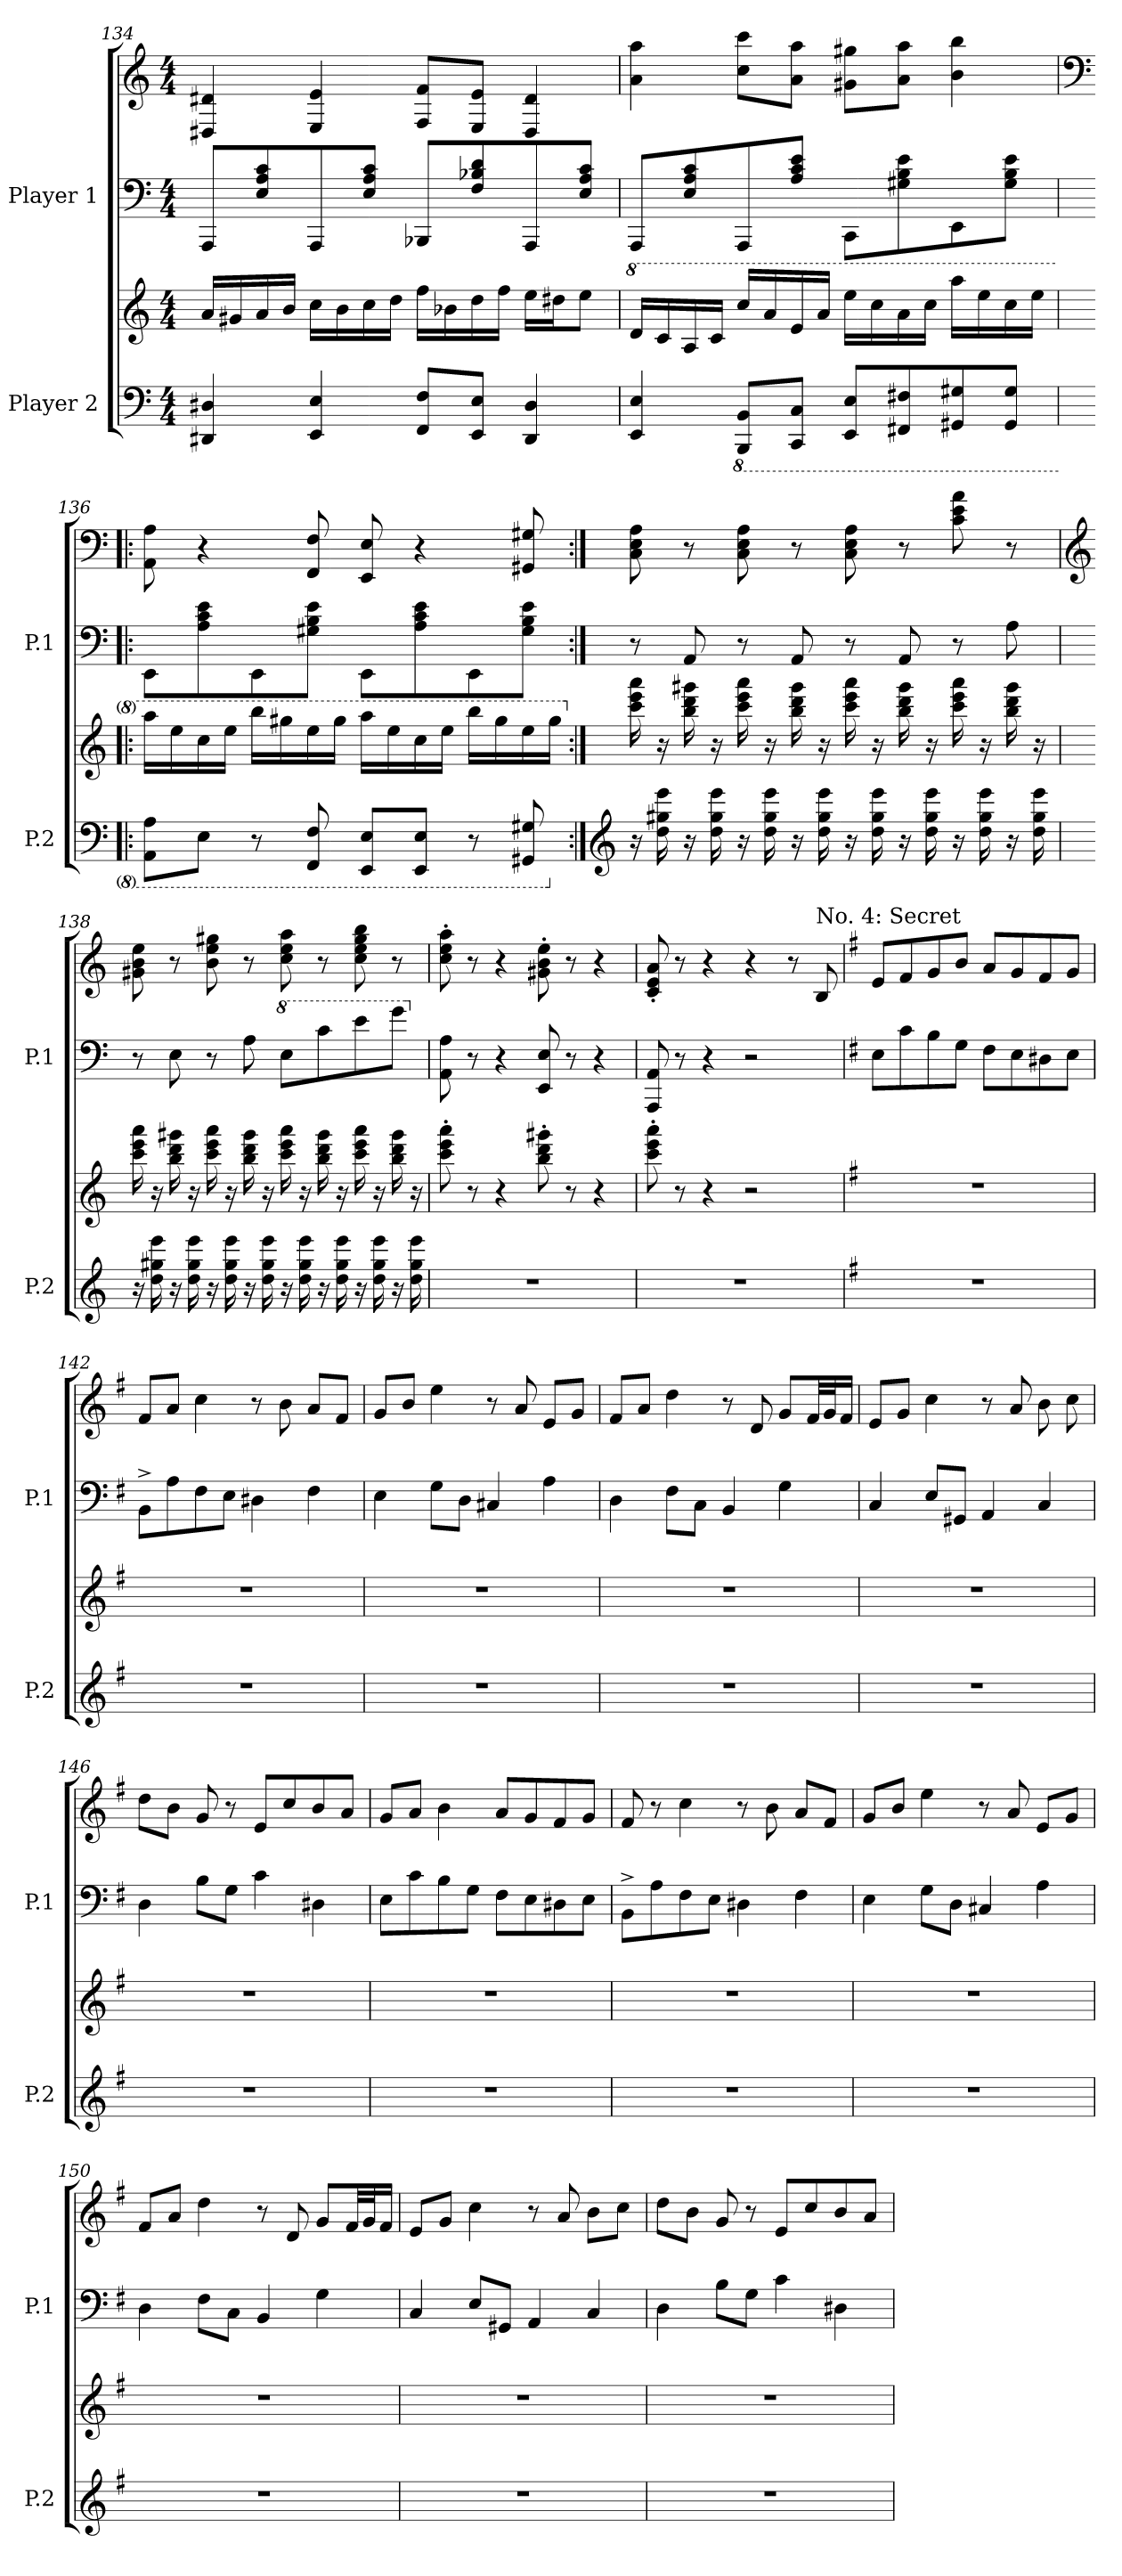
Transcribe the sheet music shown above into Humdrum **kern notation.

**kern	**kern	**kern	**kern
*part2	*part2	*part1	*part1
*staff4	*staff3	*staff2	*staff1
*I"Player 2	*	*I"Player 1	*
*I'P.2	*	*I'P.1	*
!!LO:PB:g=z
*clefF4	*clefG2	*clefF4	*clefG2
*k[]	*k[]	*k[]	*k[]
*M4/4	*M4/4	*M4/4	*M4/4
=134	=134	=134	=134
4DD#X/ 4D#X/	16a/LL	8AAA/L	4D#X/ 4d#X/
.	16g#X/	.	.
.	16a/	8E/ 8A/ 8c/	.
.	16b/JJ	.	.
4EE/ 4E/	16cc\LL	8AAA/	4E/ 4e/
.	16b\	.	.
.	16cc\	8E/ 8A/ 8c/J	.
.	16dd\JJ	.	.
8FF/ 8F/L	16ff\LL	8BBB-X/L	8F/ 8f/L
.	16b-X\	.	.
8EE/ 8E/J	16dd\	8F/ 8B-X/ 8d/	8E/ 8e/J
.	16ff\JJ	.	.
4DD#/ 4D#/	16ee\LL	8AAA/	4D#/ 4d#/
.	16dd#X\J	.	.
.	8ee\J	8E/ 8A/ 8c/J	.
=135	=135	=135	=135
*	*8va	*	*
4EE/ 4E/	16dd/LL	8AAA/L	4a\ 4aa\
.	16cc/	.	.
.	16a/	8E/ 8A/ 8c/	.
.	16cc/JJ	.	.
*8ba	*	*	*
8BBBB/ 8BBB/L	16ccc/LL	8AAA/	8cc\ 8ccc\L
.	16aa/	.	.
8CCC/ 8CC/J	16ee/	8A/ 8c/ 8e/J	8a\ 8aa\J
.	16aa/JJ	.	.
8EEE/ 8EE/L	16eee\LL	8CC\L	8g#X\ 8gg#X\L
.	16ccc\	.	.
8FFF#X/ 8FF#X/	16aa\	8G#X\ 8B\ 8e\	8a\ 8aa\J
.	16ccc\JJ	.	.
8GGG#X/ 8GG#X/	16aaa\LL	8EE\	4b\ 4bb\
.	16eee\	.	.
8GGG#/ 8GG#/J	16ccc\	8G#\ 8B\ 8e\J	.
.	16eee\JJ	.	.
!!LO:LB:g=z
=136!|:	=136!|:	=136!|:	=136!|:
*	*	*	*clefF4
8AAA\ 8AA\L	16aaa\LL	8EE\L	8AA\ 8A\
.	16eee\	.	.
8EE\J	16ccc\	8A\ 8c\ 8e\	4r
.	16eee\JJ	.	.
8r	16bbb\LL	8EE\	.
.	16ggg#X\	.	.
8FFF/ 8FF/	16eee\	8G#X\ 8B\ 8e\J	8FF/ 8F/
.	16ggg#\JJ	.	.
8EEE/ 8EE/L	16aaa\LL	8EE\L	8EE/ 8E/
.	16eee\	.	.
8EEE/ 8EE/J	16ccc\	8A\ 8c\ 8e\	4r
.	16eee\JJ	.	.
8r	16bbb\LL	8EE\	.
.	16ggg#\	.	.
8GGG#X/ 8GG#X/	16eee\	8G#\ 8B\ 8e\J	8GG#X/ 8G#X/
.	16ggg#\JJ	.	.
=137:|!	=137:|!	=137:|!	=137:|!
*clefG2	*	*	*
*X8ba	*	*	*
*	*X8va	*	*
16r	16ccc\ 16eee\ 16aaa\	8r	8C\ 8E\ 8A\
16dd\ 16gg#X\ 16eee\	16r	.	.
16r	16bb\ 16ddd\ 16ggg#X\	8AA/	8r
16dd\ 16gg#\ 16eee\	16r	.	.
16r	16ccc\ 16eee\ 16aaa\	8r	8C\ 8E\ 8A\
16dd\ 16gg#\ 16eee\	16r	.	.
16r	16bb\ 16ddd\ 16ggg#\	8AA/	8r
16dd\ 16gg#\ 16eee\	16r	.	.
16r	16ccc\ 16eee\ 16aaa\	8r	8C\ 8E\ 8A\
16dd\ 16gg#\ 16eee\	16r	.	.
16r	16bb\ 16ddd\ 16ggg#\	8AA/	8r
16dd\ 16gg#\ 16eee\	16r	.	.
16r	16ccc\ 16eee\ 16aaa\	8r	8c\ 8e\ 8a\
16dd\ 16gg#\ 16eee\	16r	.	.
16r	16bb\ 16ddd\ 16ggg#\	8A\	8r
16dd\ 16gg#\ 16eee\	16r	.	.
!!LO:LB:g=z
=138	=138	=138	=138
*	*	*	*clefG2
16r	16ccc\ 16eee\ 16aaa\	8r	8g#X\ 8b\ 8ee\
16dd\ 16gg#X\ 16eee\	16r	.	.
16r	16bb\ 16ddd\ 16ggg#X\	8E\	8r
16dd\ 16gg#\ 16eee\	16r	.	.
16r	16ccc\ 16eee\ 16aaa\	8r	8b\ 8ee\ 8gg#X\
16dd\ 16gg#\ 16eee\	16r	.	.
16r	16bb\ 16ddd\ 16ggg#\	8A\	8r
16dd\ 16gg#\ 16eee\	16r	.	.
*	*	*8va	*
16r	16ccc\ 16eee\ 16aaa\	8e\L	8cc\ 8ee\ 8aa\
16dd\ 16gg#\ 16eee\	16r	.	.
16r	16bb\ 16ddd\ 16ggg#\	8cc\	8r
16dd\ 16gg#\ 16eee\	16r	.	.
16r	16ccc\ 16eee\ 16aaa\	8ee\	8cc\ 8ee\ 8gg#\ 8bb\
16dd\ 16gg#\ 16eee\	16r	.	.
16r	16bb\ 16ddd\ 16ggg#\	8gg\J	8r
16dd\ 16gg#\ 16eee\	16r	.	.
=139	=139	=139	=139
*	*	*X8va	*
1r	8ccc\' 8eee\' 8aaa\'	8AA\ 8A\	8cc\' 8ee\' 8aa\'
.	8r	8r	8r
.	4r	4r	4r
.	8bb\' 8ddd\' 8ggg#X\'	8EE/ 8E/	8g#X\' 8b\' 8ee\'
.	8r	8r	8r
.	4r	4r	4r
=140	=140	=140	=140
1r	8ccc\' 8eee\' 8aaa\'	8AAA/ 8AA/	8c/' 8e/' 8a/'
.	8r	8r	8r
.	4r	4r	4r
.	2r	2r	4r
*	*	*	*MM100
.	.	.	8r
!	!	!	!LO:TX:a:t=No. 4&colon; Secret
.	.	.	8B/
=141	=141	=141	=141
*k[f#]	*k[f#]	*k[f#]	*k[f#]
1r	1r	8E\L	8e/L
.	.	8c\	8f#/
.	.	8B\	8g/
.	.	8G\J	8b/J
.	.	8F#\L	8a/L
.	.	8E\	8g/
.	.	8D#X\	8f#/
.	.	8E\J	8g/J
!!LO:PB:g=z
=142	=142	=142	=142
1r	1r	8BB^\L	8f#/L
.	.	8A\	8a/J
.	.	8F#\	4cc\
.	.	8E\J	.
.	.	4D#X\	8r
.	.	.	8b\
.	.	4F#\	8a/L
.	.	.	8f#/J
=143	=143	=143	=143
1r	1r	4E\	8g/L
.	.	.	8b/J
.	.	8G\L	4ee\
.	.	8D\J	.
.	.	4C#X/	8r
.	.	.	8a/
.	.	4A\	8e/L
.	.	.	8g/J
=144	=144	=144	=144
1r	1r	4D\	8f#/L
.	.	.	8a/J
.	.	8F#\L	4dd\
.	.	8C\J	.
.	.	4BB/	8r
.	.	.	8d/
.	.	4G\	8g/L
.	.	.	32f#/LL
.	.	.	32g/J
.	.	.	16f#/JJ
=145	=145	=145	=145
1r	1r	4C/	8e/L
.	.	.	8g/J
.	.	8E/L	4cc\
.	.	8GG#X/J	.
.	.	4AA/	8r
.	.	.	8a/
.	.	4C/	8b\
.	.	.	8cc\
!!LO:LB:g=z
=146	=146	=146	=146
1r	1r	4D\	8dd\L
.	.	.	8b\J
.	.	8B\L	8g/
.	.	8G\J	8r
.	.	4c\	8e/L
.	.	.	8cc/
.	.	4D#X\	8b/
.	.	.	8a/J
=147	=147	=147	=147
1r	1r	8E\L	8g/L
.	.	8c\	8a/J
.	.	8B\	4b\
.	.	8G\J	.
.	.	8F#\L	8a/L
.	.	8E\	8g/
.	.	8D#X\	8f#/
.	.	8E\J	8g/J
=148	=148	=148	=148
1r	1r	8BB^\L	8f#/
.	.	8A\	8r
.	.	8F#\	4cc\
.	.	8E\J	.
.	.	4D#X\	8r
.	.	.	8b\
.	.	4F#\	8a/L
.	.	.	8f#/J
=149	=149	=149	=149
1r	1r	4E\	8g/L
.	.	.	8b/J
.	.	8G\L	4ee\
.	.	8D\J	.
.	.	4C#X/	8r
.	.	.	8a/
.	.	4A\	8e/L
.	.	.	8g/J
!!LO:LB:g=z
=150	=150	=150	=150
1r	1r	4D\	8f#/L
.	.	.	8a/J
.	.	8F#\L	4dd\
.	.	8C\J	.
.	.	4BB/	8r
.	.	.	8d/
.	.	4G\	8g/L
.	.	.	32f#/LL
.	.	.	32g/J
.	.	.	16f#/JJ
=151	=151	=151	=151
1r	1r	4C/	8e/L
.	.	.	8g/J
.	.	8E/L	4cc\
.	.	8GG#X/J	.
.	.	4AA/	8r
.	.	.	8a/
.	.	4C/	8b\L
.	.	.	8cc\J
=152	=152	=152	=152
1r	1r	4D\	8dd\L
.	.	.	8b\J
.	.	8B\L	8g/
.	.	8G\J	8r
.	.	4c\	8e/L
.	.	.	8cc/
.	.	4D#X\	8b/
.	.	.	8a/J
=	=	=	=
*-	*-	*-	*-
